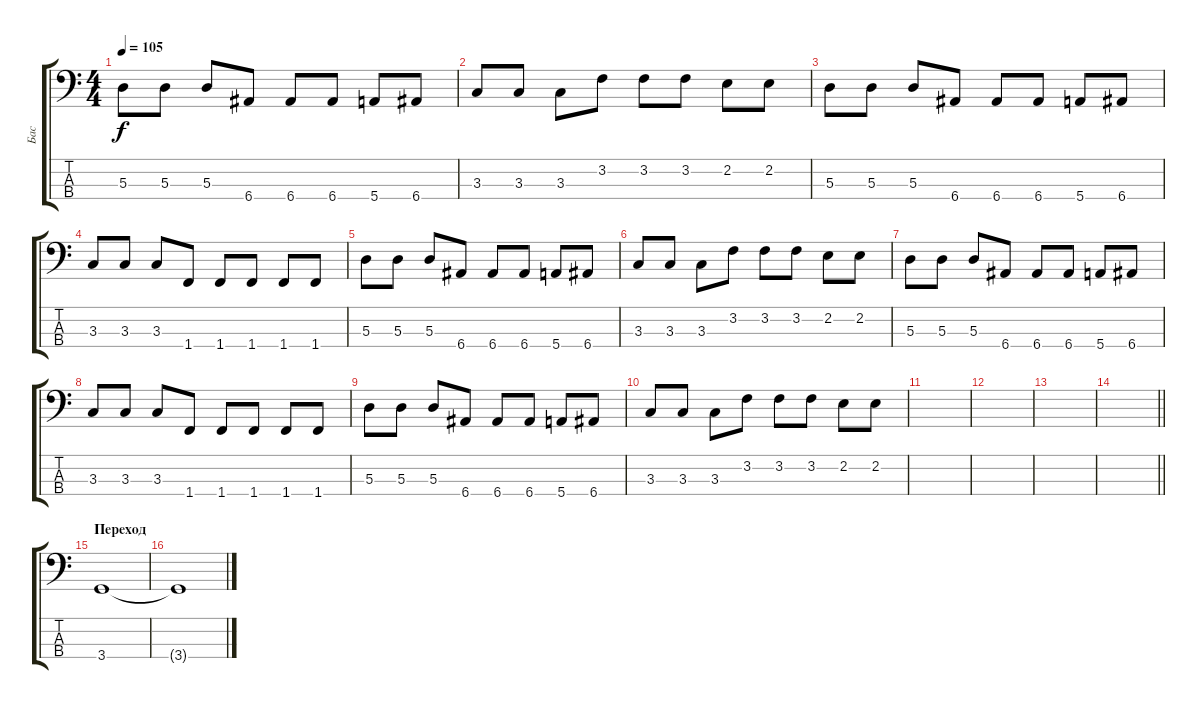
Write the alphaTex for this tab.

\track ("Бас" "Бас") {instrument electricbassfinger}
\staff {score tabs}
\tuning (G2 D2 A1 E1) {hide}
\ts (4 4)
\tempo 105
\clef f4
\ks c
5.3.8{dy f} 5.3.8 5.3.8 6.4.8 6.4.8 6.4.8 5.4.8 6.4.8 |
3.3.8 3.3.8 3.3.8 3.2.8 3.2.8 3.2.8 2.2.8 2.2.8 |
5.3.8 5.3.8 5.3.8 6.4.8 6.4.8 6.4.8 5.4.8 6.4.8 |
3.3.8 3.3.8 3.3.8 1.4.8 1.4.8 1.4.8 1.4.8 1.4.8 |
5.3.8 5.3.8 5.3.8 6.4.8 6.4.8 6.4.8 5.4.8 6.4.8 |
3.3.8 3.3.8 3.3.8 3.2.8 3.2.8 3.2.8 2.2.8 2.2.8 |
5.3.8 5.3.8 5.3.8 6.4.8 6.4.8 6.4.8 5.4.8 6.4.8 |
3.3.8 3.3.8 3.3.8 1.4.8 1.4.8 1.4.8 1.4.8 1.4.8 |
5.3.8 5.3.8 5.3.8 6.4.8 6.4.8 6.4.8 5.4.8 6.4.8 |
3.3.8 3.3.8 3.3.8 3.2.8 3.2.8 3.2.8 2.2.8 2.2.8 |
|
|
|
\barLineRight lightlight
|
\section ("" "Переход")
3.4.1 |
3.4{t}.1
